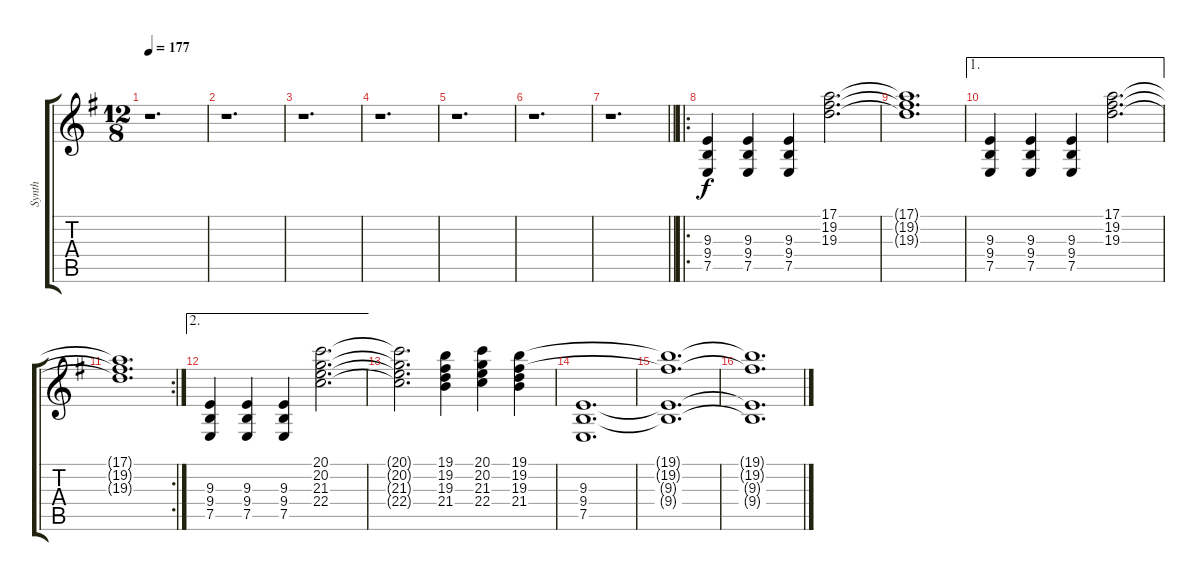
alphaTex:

\track ("Synth" "Synth") {instrument pad1newage}
\staff {score tabs}
\tuning (E4 B3 G3 D3 A2 E2) {hide}
\ts (12 8)
\tempo 177
\clef g2
\ks g
r.1{d dy f} |
r.1{d} |
r.1{d} |
r.1{d} |
r.1{d} |
r.1{d} |
\barLineRight lightlight
r.1{d} |
\ro
(9.3 9.4 7.5).4 (9.3 9.4 7.5).4 (9.3 9.4 7.5).4 (17.1 19.2 19.3).2{d} |
(17.1{t} 19.2{t} 19.3{t}).1{d} |
\ae 1
(9.3 9.4 7.5).4 (9.3 9.4 7.5).4 (9.3 9.4 7.5).4 (17.1 19.2 19.3).2{d} |
\rc 2
(17.1{t} 19.2{t} 19.3{t}).1{d} |
\ae 2
(9.3 9.4 7.5).4 (9.3 9.4 7.5).4 (9.3 9.4 7.5).4 (20.1 20.2 21.3 22.4).2{d} |
(20.1{t} 20.2{t} 21.3{t} 22.4{t}).2{d} (19.1 19.2 19.3 21.4).4 (20.1 20.2 21.3 22.4).4 (19.1 19.2 19.3 21.4).4 |
(9.3 9.4 7.5).1{d} |
(19.1{t} 19.2{t} 9.3{t} 9.4{t}).1{d} |
(19.1{t} 19.2{t} 9.3{t} 9.4{t}).1{d}
